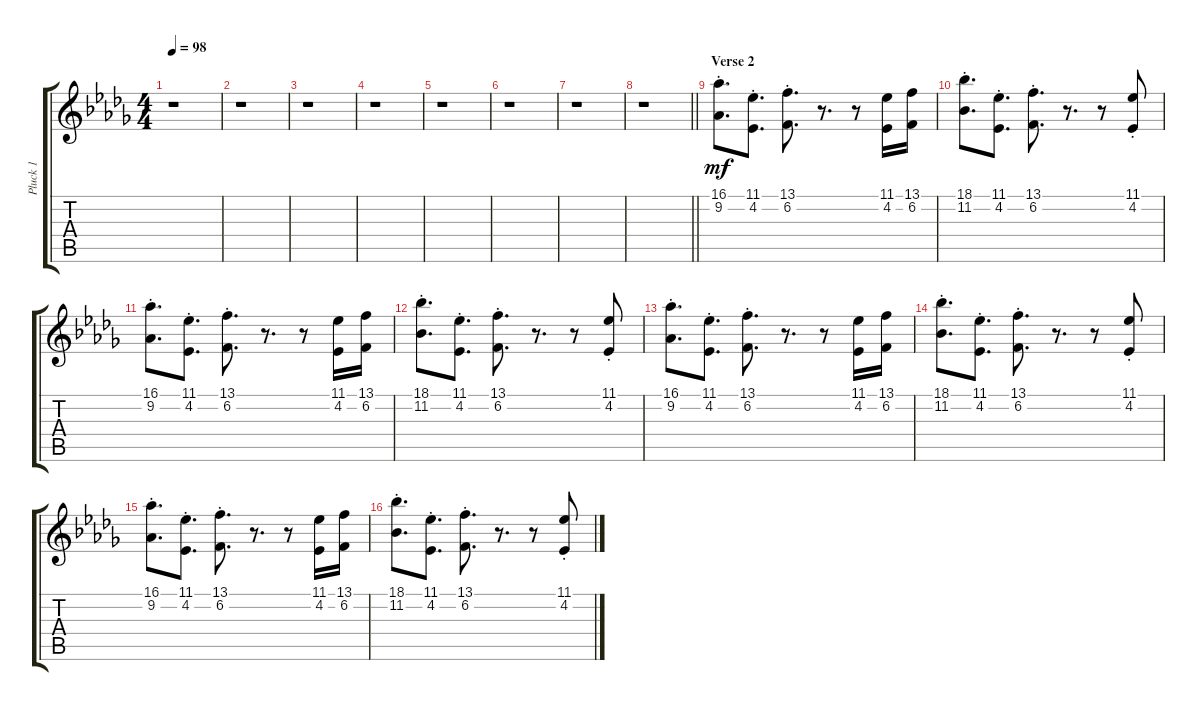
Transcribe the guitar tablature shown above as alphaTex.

\track ("Pluck 1" "Pluck 1") {instrument fx1rain}
\staff {score tabs}
\tuning (E4 B3 G3 D3 A2 E2) {hide}
\ts (4 4)
\tempo 98
\clef g2
\ks db
r.1{dy mf} |
r.1 |
r.1 |
r.1 |
r.1 |
r.1 |
r.1 |
\barLineRight lightlight
r.1 |
\section ("" "Verse 2")
(16.1{st} 9.2{st}).8{d} (11.1{st} 4.2{st}).8{d} (13.1{st} 6.2{st}).8{d} r.8{d} r.8 (11.1 4.2).16 (13.1 6.2).16 |
(18.1{st} 11.2{st}).8{d} (11.1{st} 4.2{st}).8{d} (13.1{st} 6.2{st}).8{d} r.8{d} r.8 (11.1{st} 4.2{st}).8 |
(16.1{st} 9.2{st}).8{d} (11.1{st} 4.2{st}).8{d} (13.1{st} 6.2{st}).8{d} r.8{d} r.8 (11.1 4.2).16 (13.1 6.2).16 |
(18.1{st} 11.2{st}).8{d} (11.1{st} 4.2{st}).8{d} (13.1{st} 6.2{st}).8{d} r.8{d} r.8 (11.1{st} 4.2{st}).8 |
(16.1{st} 9.2{st}).8{d} (11.1{st} 4.2{st}).8{d} (13.1{st} 6.2{st}).8{d} r.8{d} r.8 (11.1 4.2).16 (13.1 6.2).16 |
(18.1{st} 11.2{st}).8{d} (11.1{st} 4.2{st}).8{d} (13.1{st} 6.2{st}).8{d} r.8{d} r.8 (11.1{st} 4.2{st}).8 |
(16.1{st} 9.2{st}).8{d} (11.1{st} 4.2{st}).8{d} (13.1{st} 6.2{st}).8{d} r.8{d} r.8 (11.1 4.2).16 (13.1 6.2).16 |
(18.1{st} 11.2{st}).8{d} (11.1{st} 4.2{st}).8{d} (13.1{st} 6.2{st}).8{d} r.8{d} r.8 (11.1{st} 4.2{st}).8
